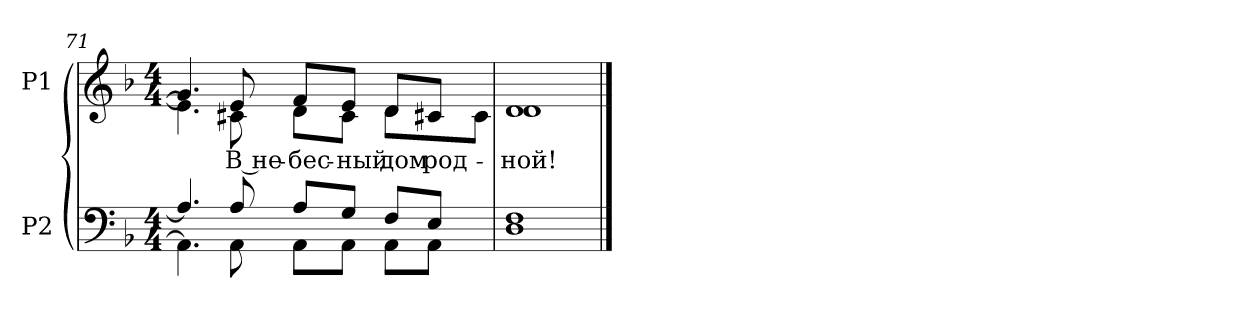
**kern	**kern	**text
*part2	*part1	*part1
*staff2	*staff1	*staff1
*I"P2	*I"P1	*
*clefF4	*clefG2	*
*k[b-]	*k[b-]	*
*F:	*F:	*
*M4/4	*M4/4	*
=71	=71	=71
*^	*^	*
4.Ai/]	4.AAi\]	4.gi/]	4.ei\]	.
!	!	!	!	!LO:LY:b:color=#000000
8Ai/	8AAi\	8ei/	8c#Xi\	В не-
!	!	!	!	!LO:LY:b:color=#000000
8Ai/L	8AAi\L	8fi/L	8di\L	-бес-
!	!	!	!	!LO:LY:b:color=#000000
8Gi/J	8AAi\J	8ei/J	8c#i\J	-ный
!	!	!	!	!LO:LY:b:color=#000000
8Fi/L	8AAi\L	8di/L	8di\L	дом
!	!	!	!	!LO:LY:b:color=#000000
8Ei/J	8AAi\J	8c#Xi/J	8c#i\J	род-
*v	*v	*	*	*
=72	=72	=72	=72
*^	*	*	*
!	!	!	!	!LO:LY:b:color=#000000
*v	*v	*	*	*
1Di 1Fi	1di	1di	-ной!
*	*v	*v	*
==	==	==
*-	*-	*-
